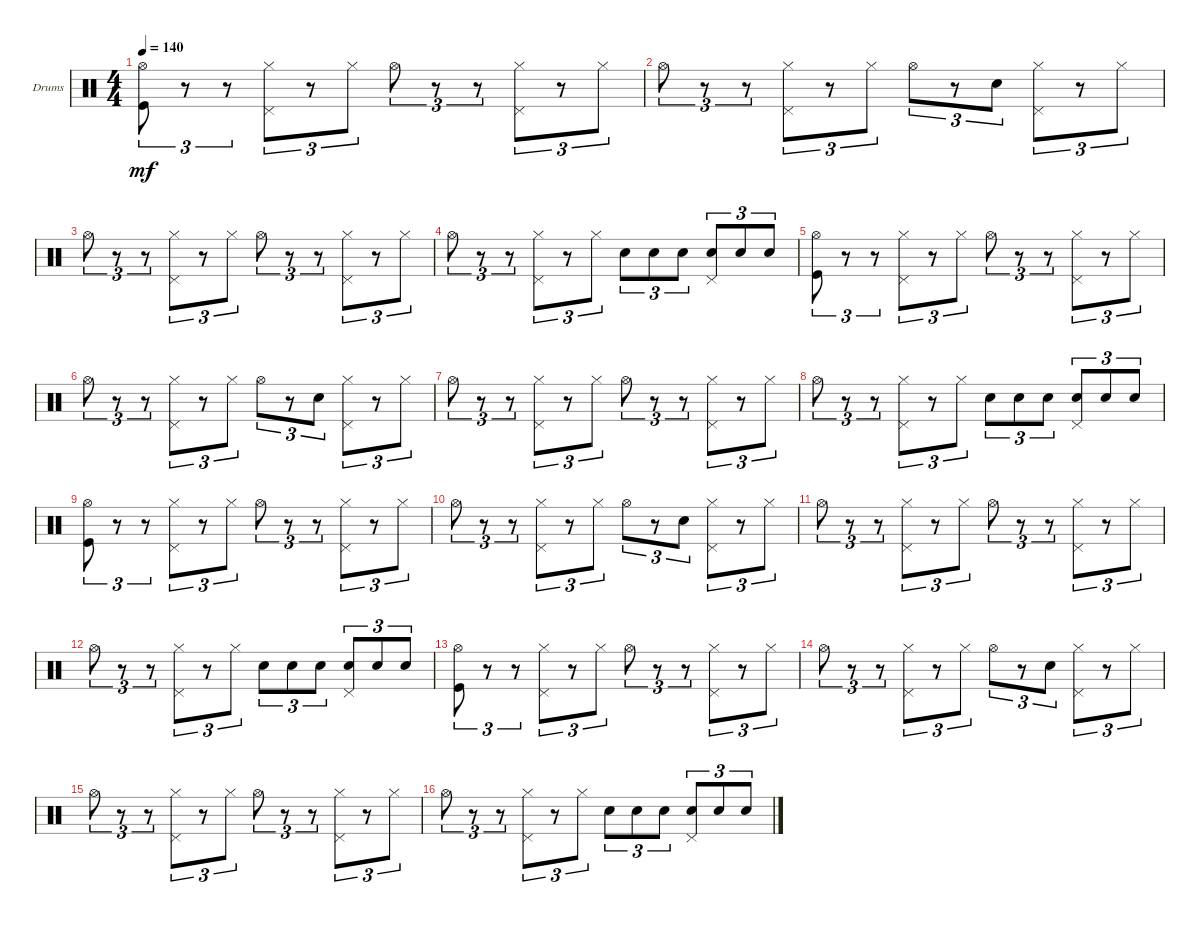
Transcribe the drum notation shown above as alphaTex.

\defaultSystemsLayout 4
\bracketExtendMode groupsimilarinstruments
\multiBarRest
\firstSystemTrackNameOrientation horizontal
\otherSystemsTrackNameOrientation horizontal
\track ("Drumkit" "Drums") {instrument percussion}
\staff {score}
\articulation defaults
\ts (4 4)
\tempo 140
\clef neutral
\ks c
("Kick (hit)" "Hi-Hat (open)").8{tu (3 2) dy mf} r.8{tu (3 2)} r.8{tu (3 2)} ("Hi-Hat (closed)" "Pedal Hi-Hat (hit)").8{tu (3 2)} r.8{tu (3 2)} "Hi-Hat (closed)".8{tu (3 2)} "Hi-Hat (open)".8{tu (3 2)} r.8{tu (3 2)} r.8{tu (3 2)} ("Hi-Hat (closed)" "Pedal Hi-Hat (hit)").8{tu (3 2)} r.8{tu (3 2)} "Hi-Hat (closed)".8{tu (3 2)} |
"Hi-Hat (open)".8{tu (3 2)} r.8{tu (3 2)} r.8{tu (3 2)} ("Hi-Hat (closed)" "Pedal Hi-Hat (hit)").8{tu (3 2)} r.8{tu (3 2)} "Hi-Hat (closed)".8{tu (3 2)} "Hi-Hat (open)".8{tu (3 2)} r.8{tu (3 2)} "Snare (hit) 2".8{tu (3 2)} ("Hi-Hat (closed)" "Pedal Hi-Hat (hit)").8{tu (3 2)} r.8{tu (3 2)} "Hi-Hat (closed)".8{tu (3 2)} |
"Hi-Hat (open)".8{tu (3 2)} r.8{tu (3 2)} r.8{tu (3 2)} ("Hi-Hat (closed)" "Pedal Hi-Hat (hit)").8{tu (3 2)} r.8{tu (3 2)} "Hi-Hat (closed)".8{tu (3 2)} "Hi-Hat (open)".8{tu (3 2)} r.8{tu (3 2)} r.8{tu (3 2)} ("Hi-Hat (closed)" "Pedal Hi-Hat (hit)").8{tu (3 2)} r.8{tu (3 2)} "Hi-Hat (closed)".8{tu (3 2)} |
"Hi-Hat (open)".8{tu (3 2)} r.8{tu (3 2)} r.8{tu (3 2)} ("Hi-Hat (closed)" "Pedal Hi-Hat (hit)").8{tu (3 2)} r.8{tu (3 2)} "Hi-Hat (closed)".8{tu (3 2)} "Snare (hit) 2".8{tu (3 2)} "Snare (hit) 2".8{tu (3 2)} "Snare (hit) 2".8{tu (3 2)} ("Pedal Hi-Hat (hit)" "Snare (hit) 2").8{tu (3 2)} "Snare (hit) 2".8{tu (3 2)} "Snare (hit) 2".8{tu (3 2)} |
("Kick (hit)" "Hi-Hat (open)").8{tu (3 2)} r.8{tu (3 2)} r.8{tu (3 2)} ("Hi-Hat (closed)" "Pedal Hi-Hat (hit)").8{tu (3 2)} r.8{tu (3 2)} "Hi-Hat (closed)".8{tu (3 2)} "Hi-Hat (open)".8{tu (3 2)} r.8{tu (3 2)} r.8{tu (3 2)} ("Hi-Hat (closed)" "Pedal Hi-Hat (hit)").8{tu (3 2)} r.8{tu (3 2)} "Hi-Hat (closed)".8{tu (3 2)} |
"Hi-Hat (open)".8{tu (3 2)} r.8{tu (3 2)} r.8{tu (3 2)} ("Hi-Hat (closed)" "Pedal Hi-Hat (hit)").8{tu (3 2)} r.8{tu (3 2)} "Hi-Hat (closed)".8{tu (3 2)} "Hi-Hat (open)".8{tu (3 2)} r.8{tu (3 2)} "Snare (hit) 2".8{tu (3 2)} ("Hi-Hat (closed)" "Pedal Hi-Hat (hit)").8{tu (3 2)} r.8{tu (3 2)} "Hi-Hat (closed)".8{tu (3 2)} |
"Hi-Hat (open)".8{tu (3 2)} r.8{tu (3 2)} r.8{tu (3 2)} ("Hi-Hat (closed)" "Pedal Hi-Hat (hit)").8{tu (3 2)} r.8{tu (3 2)} "Hi-Hat (closed)".8{tu (3 2)} "Hi-Hat (open)".8{tu (3 2)} r.8{tu (3 2)} r.8{tu (3 2)} ("Hi-Hat (closed)" "Pedal Hi-Hat (hit)").8{tu (3 2)} r.8{tu (3 2)} "Hi-Hat (closed)".8{tu (3 2)} |
"Hi-Hat (open)".8{tu (3 2)} r.8{tu (3 2)} r.8{tu (3 2)} ("Hi-Hat (closed)" "Pedal Hi-Hat (hit)").8{tu (3 2)} r.8{tu (3 2)} "Hi-Hat (closed)".8{tu (3 2)} "Snare (hit) 2".8{tu (3 2)} "Snare (hit) 2".8{tu (3 2)} "Snare (hit) 2".8{tu (3 2)} ("Pedal Hi-Hat (hit)" "Snare (hit) 2").8{tu (3 2)} "Snare (hit) 2".8{tu (3 2)} "Snare (hit) 2".8{tu (3 2)} |
("Kick (hit)" "Hi-Hat (open)").8{tu (3 2)} r.8{tu (3 2)} r.8{tu (3 2)} ("Hi-Hat (closed)" "Pedal Hi-Hat (hit)").8{tu (3 2)} r.8{tu (3 2)} "Hi-Hat (closed)".8{tu (3 2)} "Hi-Hat (open)".8{tu (3 2)} r.8{tu (3 2)} r.8{tu (3 2)} ("Hi-Hat (closed)" "Pedal Hi-Hat (hit)").8{tu (3 2)} r.8{tu (3 2)} "Hi-Hat (closed)".8{tu (3 2)} |
"Hi-Hat (open)".8{tu (3 2)} r.8{tu (3 2)} r.8{tu (3 2)} ("Hi-Hat (closed)" "Pedal Hi-Hat (hit)").8{tu (3 2)} r.8{tu (3 2)} "Hi-Hat (closed)".8{tu (3 2)} "Hi-Hat (open)".8{tu (3 2)} r.8{tu (3 2)} "Snare (hit) 2".8{tu (3 2)} ("Hi-Hat (closed)" "Pedal Hi-Hat (hit)").8{tu (3 2)} r.8{tu (3 2)} "Hi-Hat (closed)".8{tu (3 2)} |
"Hi-Hat (open)".8{tu (3 2)} r.8{tu (3 2)} r.8{tu (3 2)} ("Hi-Hat (closed)" "Pedal Hi-Hat (hit)").8{tu (3 2)} r.8{tu (3 2)} "Hi-Hat (closed)".8{tu (3 2)} "Hi-Hat (open)".8{tu (3 2)} r.8{tu (3 2)} r.8{tu (3 2)} ("Hi-Hat (closed)" "Pedal Hi-Hat (hit)").8{tu (3 2)} r.8{tu (3 2)} "Hi-Hat (closed)".8{tu (3 2)} |
"Hi-Hat (open)".8{tu (3 2)} r.8{tu (3 2)} r.8{tu (3 2)} ("Hi-Hat (closed)" "Pedal Hi-Hat (hit)").8{tu (3 2)} r.8{tu (3 2)} "Hi-Hat (closed)".8{tu (3 2)} "Snare (hit) 2".8{tu (3 2)} "Snare (hit) 2".8{tu (3 2)} "Snare (hit) 2".8{tu (3 2)} ("Pedal Hi-Hat (hit)" "Snare (hit) 2").8{tu (3 2)} "Snare (hit) 2".8{tu (3 2)} "Snare (hit) 2".8{tu (3 2)} |
("Kick (hit)" "Hi-Hat (open)").8{tu (3 2)} r.8{tu (3 2)} r.8{tu (3 2)} ("Hi-Hat (closed)" "Pedal Hi-Hat (hit)").8{tu (3 2)} r.8{tu (3 2)} "Hi-Hat (closed)".8{tu (3 2)} "Hi-Hat (open)".8{tu (3 2)} r.8{tu (3 2)} r.8{tu (3 2)} ("Hi-Hat (closed)" "Pedal Hi-Hat (hit)").8{tu (3 2)} r.8{tu (3 2)} "Hi-Hat (closed)".8{tu (3 2)} |
"Hi-Hat (open)".8{tu (3 2)} r.8{tu (3 2)} r.8{tu (3 2)} ("Hi-Hat (closed)" "Pedal Hi-Hat (hit)").8{tu (3 2)} r.8{tu (3 2)} "Hi-Hat (closed)".8{tu (3 2)} "Hi-Hat (open)".8{tu (3 2)} r.8{tu (3 2)} "Snare (hit) 2".8{tu (3 2)} ("Hi-Hat (closed)" "Pedal Hi-Hat (hit)").8{tu (3 2)} r.8{tu (3 2)} "Hi-Hat (closed)".8{tu (3 2)} |
"Hi-Hat (open)".8{tu (3 2)} r.8{tu (3 2)} r.8{tu (3 2)} ("Hi-Hat (closed)" "Pedal Hi-Hat (hit)").8{tu (3 2)} r.8{tu (3 2)} "Hi-Hat (closed)".8{tu (3 2)} "Hi-Hat (open)".8{tu (3 2)} r.8{tu (3 2)} r.8{tu (3 2)} ("Hi-Hat (closed)" "Pedal Hi-Hat (hit)").8{tu (3 2)} r.8{tu (3 2)} "Hi-Hat (closed)".8{tu (3 2)} |
"Hi-Hat (open)".8{tu (3 2)} r.8{tu (3 2)} r.8{tu (3 2)} ("Hi-Hat (closed)" "Pedal Hi-Hat (hit)").8{tu (3 2)} r.8{tu (3 2)} "Hi-Hat (closed)".8{tu (3 2)} "Snare (hit) 2".8{tu (3 2)} "Snare (hit) 2".8{tu (3 2)} "Snare (hit) 2".8{tu (3 2)} ("Pedal Hi-Hat (hit)" "Snare (hit) 2").8{tu (3 2)} "Snare (hit) 2".8{tu (3 2)} "Snare (hit) 2".8{tu (3 2)}
